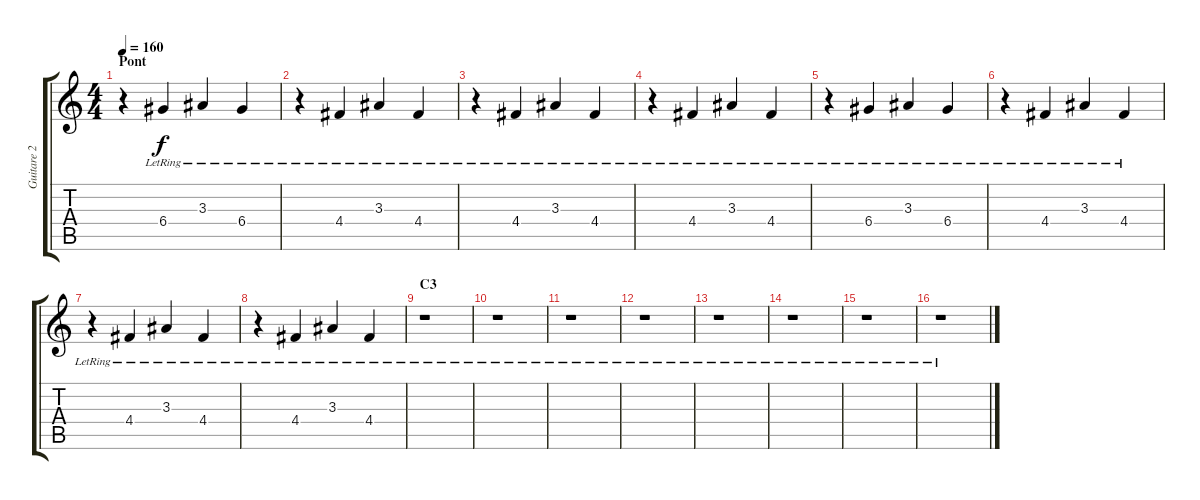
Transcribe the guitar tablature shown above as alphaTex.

\track ("Guitare 2" "Guitare 2") {instrument electricguitarclean}
\staff {score tabs}
\tuning (E4 B3 G3 D3 A2 E2) {hide}
\ts (4 4)
\section ("" "Pont")
\tempo 160
\clef g2
\ks c
r.4{dy f} 6.4{lr}.4 3.3{lr}.4 6.4{lr}.4 |
r.4 4.4{lr}.4 3.3{lr}.4 4.4{lr}.4 |
r.4 4.4{lr}.4 3.3{lr}.4 4.4{lr}.4 |
r.4 4.4{lr}.4 3.3{lr}.4 4.4{lr}.4 |
r.4 6.4{lr}.4 3.3{lr}.4 6.4{lr}.4 |
r.4 4.4{lr}.4 3.3{lr}.4 4.4{lr}.4 |
r.4 4.4{lr}.4 3.3{lr}.4 4.4{lr}.4 |
r.4 4.4{lr}.4 3.3{lr}.4 4.4{lr}.4 |
\section ("" "C3")
r.1 |
r.1 |
r.1 |
r.1 |
r.1 |
r.1 |
r.1 |
r.1
